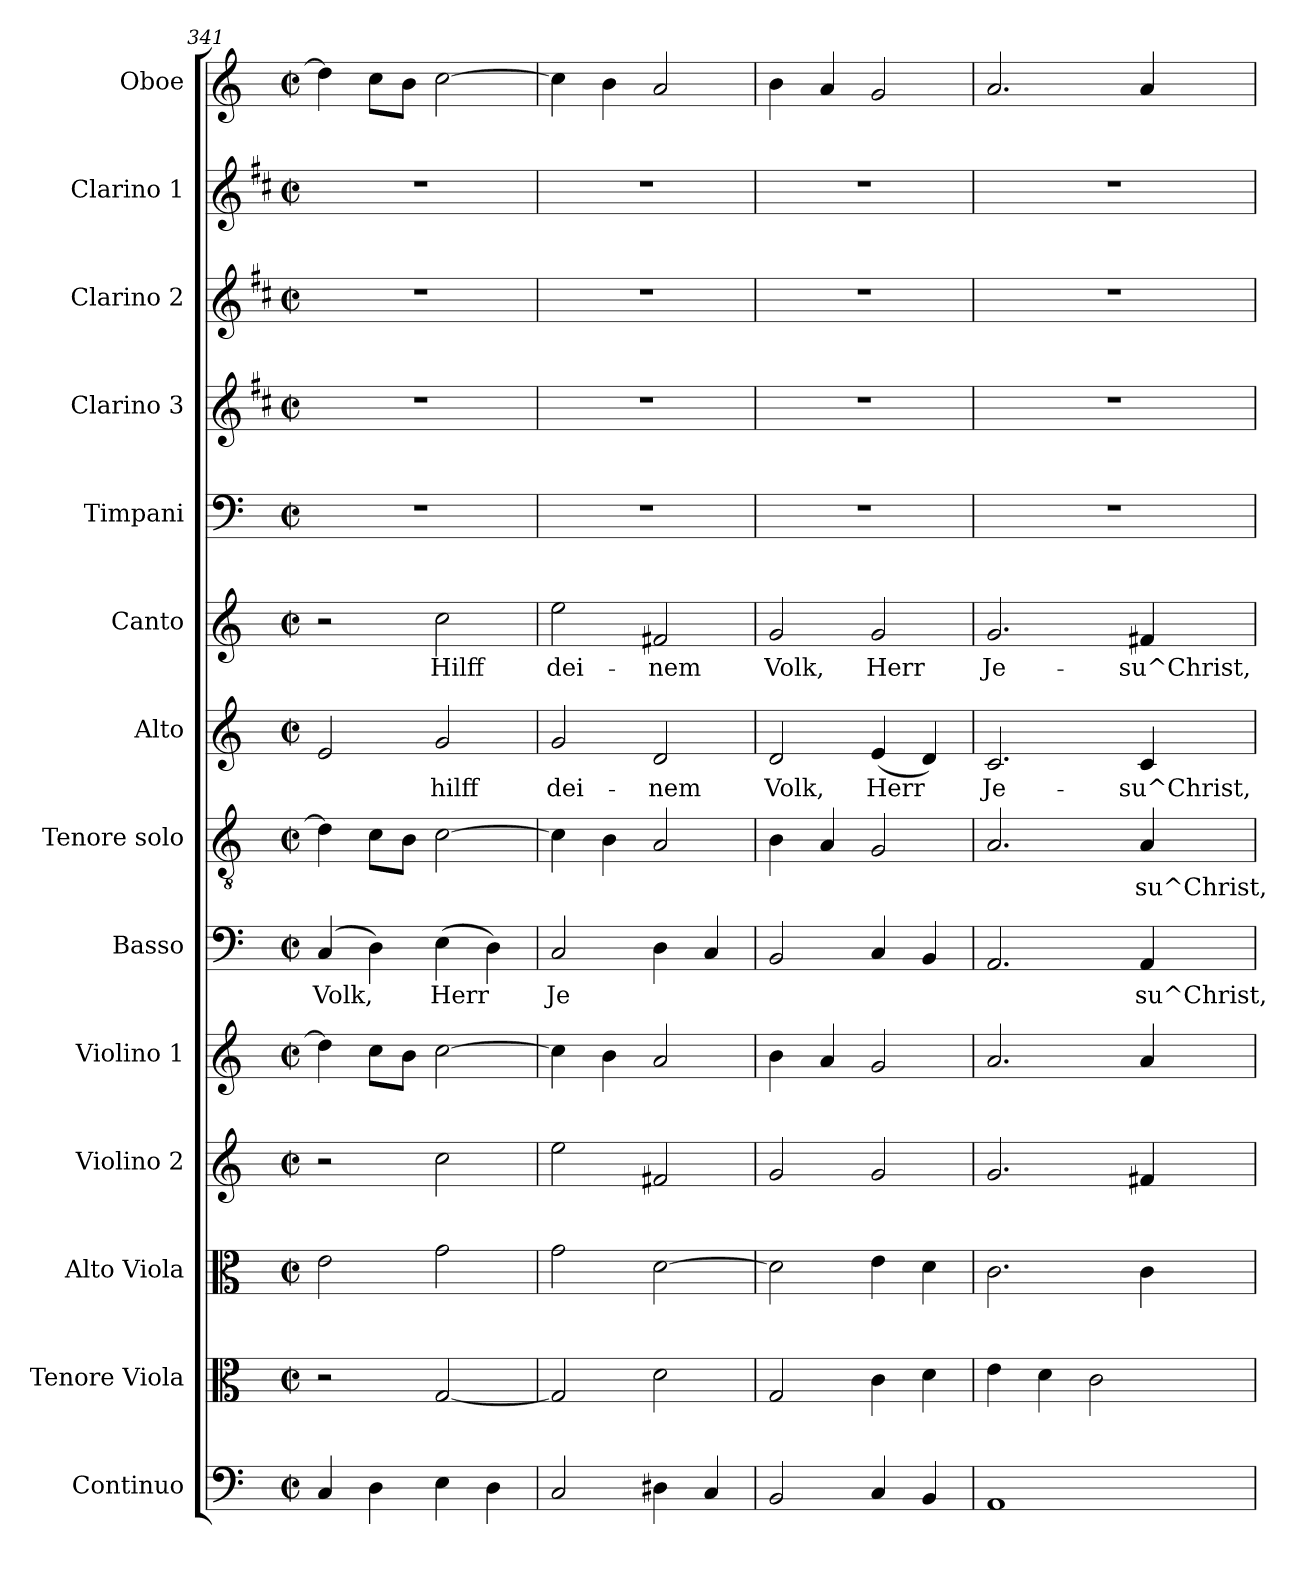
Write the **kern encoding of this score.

**kern	**kern	**kern	**kern	**kern	**kern	**text	**kern	**text	**kern	**text	**kern	**text	**kern	**kern	**kern	**kern	**kern
*part14	*part13	*part12	*part11	*part10	*part9	*part9	*part8	*part8	*part7	*part7	*part6	*part6	*part5	*part4	*part3	*part2	*part1
*staff14	*staff13	*staff12	*staff11	*staff10	*staff9	*staff9	*staff8	*staff8	*staff7	*staff7	*staff6	*staff6	*staff5	*staff4	*staff3	*staff2	*staff1
*I"Continuo	*I"Tenore Viola	*I"Alto Viola	*I"Violino 2	*I"Violino 1	*I"Basso	*	*I"Tenore solo	*	*I"Alto	*	*I"Canto	*	*I"Timpani	*I"Clarino 3	*I"Clarino 2	*I"Clarino 1	*I"Oboe
*I'Continuo	*I'Tenore Viola	*I'Alto Viola	*I'Violino 2	*I'Violino 1	*I'Basso	*	*I'Tenore	*	*I'Alto	*	*I'Canto	*	*I'Timpani	*I'Clarino 3	*I'Clarino 2	*I'Clarino 1	*I'Oboe
*clefF4	*clefC3	*clefC3	*clefG2	*clefG2	*clefF4	*	*clefGv2	*	*clefG2	*	*clefG2	*	*clefF4	*clefG2	*clefG2	*clefG2	*clefG2
*	*	*	*	*	*	*	*	*	*	*	*	*	*	*ITrd1c2	*ITrd1c2	*ITrd1c2	*
*k[]	*k[]	*k[]	*k[]	*k[]	*k[]	*	*k[]	*	*k[]	*	*k[]	*	*k[]	*k[]	*k[]	*k[]	*k[]
*C:	*C:	*C:	*C:	*C:	*C:	*	*C:	*	*C:	*	*C:	*	*C:	*C:	*C:	*C:	*C:
*M2/2	*M2/2	*M2/2	*M2/2	*M2/2	*M2/2	*	*M2/2	*	*M2/2	*	*M2/2	*	*M2/2	*M2/2	*M2/2	*M2/2	*M2/2
*met(c|)	*met(c|)	*met(c|)	*met(c|)	*met(c|)	*met(c|)	*	*met(c|)	*	*met(c|)	*	*met(c|)	*	*met(c|)	*met(c|)	*met(c|)	*met(c|)	*met(c|)
=341	=341	=341	=341	=341	=341	=341	=341	=341	=341	=341	=341	=341	=341	=341	=341	=341	=341
!	!	!	!	!	!	!LO:LY:b:cj	!	!LO:LY:b	!	!LO:LY:b:cj	!	!	!	!	!	!	!
4C/	2r	2e\	2r	4dd\]	(>4C/	Volk,	4d\]	.	2e/	.	2r	.	1r	1r	1r	1r	4dd\]
!	!	!	!	!	!	!LO:LY:b:cj	!	!LO:LY:b	!	!	!	!	!	!	!	!	!
4D\	.	.	.	8cc\L	4D\)	.	8c\L	.	.	.	.	.	.	.	.	.	8cc\L
!	!	!	!	!	!	!	!	!LO:LY:b	!	!	!	!	!	!	!	!	!
.	.	.	.	8b\J	.	.	8B\J	.	.	.	.	.	.	.	.	.	8b\J
!	!	!	!	!	!	!LO:LY:b:cj	!	!LO:LY:b	!	!LO:LY:b:cj	!	!LO:LY:b:cj	!	!	!	!	!
4E\	[<2G/	2g\	2cc\	[>2cc\	(>4E\	Herr	[>2c\	.	2g/	hilff	2cc\	Hilff	.	.	.	.	[>2cc\
!	!	!	!	!	!	!LO:LY:b:cj	!	!	!	!	!	!	!	!	!	!	!
4D\	.	.	.	.	4D\)	.	.	.	.	.	.	.	.	.	.	.	.
=342	=342	=342	=342	=342	=342	=342	=342	=342	=342	=342	=342	=342	=342	=342	=342	=342	=342
!	!	!	!	!	!	!LO:LY:b:cj	!	!LO:LY:b	!	!LO:LY:b:cj	!	!LO:LY:b:cj	!	!	!	!	!
2C/	2G/]	2g\	2ee\	4cc\]	2C/	Je	4c\]	.	2g/	dei-	2ee\	dei-	1r	1r	1r	1r	4cc\]
!	!	!	!	!	!	!	!	!LO:LY:b	!	!	!	!	!	!	!	!	!
.	.	.	.	4b\	.	.	4B\	.	.	.	.	.	.	.	.	.	4b\
!	!	!	!	!	!	!LO:LY:b:cj	!	!LO:LY:b	!	!LO:LY:b:cj	!	!LO:LY:b:cj	!	!	!	!	!
4D#\	2d\	[>2d\	2f#X/	2a/	4D\	.	2A/	.	2d/	-nem	2f#X/	-nem	.	.	.	.	2a/
!	!	!	!	!	!	!LO:LY:b:cj	!	!	!	!	!	!	!	!	!	!	!
4C/	.	.	.	.	4C/	.	.	.	.	.	.	.	.	.	.	.	.
=343	=343	=343	=343	=343	=343	=343	=343	=343	=343	=343	=343	=343	=343	=343	=343	=343	=343
!	!	!	!	!	!	!LO:LY:b:cj	!	!LO:LY:b	!	!LO:LY:b:cj	!	!LO:LY:b:cj	!	!	!	!	!
2BB/	2G/	2d\]	2g/	4b\	2BB/	.	4B\	.	2d/	Volk,	2g/	Volk,	1r	1r	1r	1r	4b\
!	!	!	!	!	!	!	!	!LO:LY:b	!	!	!	!	!	!	!	!	!
.	.	.	.	4a/	.	.	4A/	.	.	.	.	.	.	.	.	.	4a/
!	!	!	!	!	!	!LO:LY:b:cj	!	!LO:LY:b	!	!LO:LY:b:cj	!	!LO:LY:b:cj	!	!	!	!	!
4C/	4c\	4e\	2g/	2g/	4C/	.	2G/	.	(<4e/	Herr	2g/	Herr	.	.	.	.	2g/
!	!	!	!	!	!	!LO:LY:b:cj	!	!	!	!LO:LY:b:cj	!	!	!	!	!	!	!
4BB/	4d\	4d\	.	.	4BB/	.	.	.	4d/)	.	.	.	.	.	.	.	.
=344	=344	=344	=344	=344	=344	=344	=344	=344	=344	=344	=344	=344	=344	=344	=344	=344	=344
!	!	!	!	!	!	!LO:LY:b:cj	!	!LO:LY:b	!	!LO:LY:b:cj	!	!LO:LY:b:cj	!	!	!	!	!
1AA	4e\	2.c\	2.g/	2.a/	2.AA/	.	2.A/	.	2.c/	Je-	2.g/	Je-	1r	1r	1r	1r	2.a/
.	4d\	.	.	.	.	.	.	.	.	.	.	.	.	.	.	.	.
.	2c\	.	.	.	.	.	.	.	.	.	.	.	.	.	.	.	.
!	!	!	!	!	!	!LO:LY:b:cj	!	!LO:LY:b	!	!LO:LY:b:cj	!	!LO:LY:b:cj	!	!	!	!	!
.	.	4c\	4f#X/	4a/	4AA/	su^Christ,	4A/	su^Christ,	4c/	-su^Christ,	4f#X/	-su^Christ,	.	.	.	.	4a/
=	=	=	=	=	=	=	=	=	=	=	=	=	=	=	=	=	=
*-	*-	*-	*-	*-	*-	*-	*-	*-	*-	*-	*-	*-	*-	*-	*-	*-	*-
